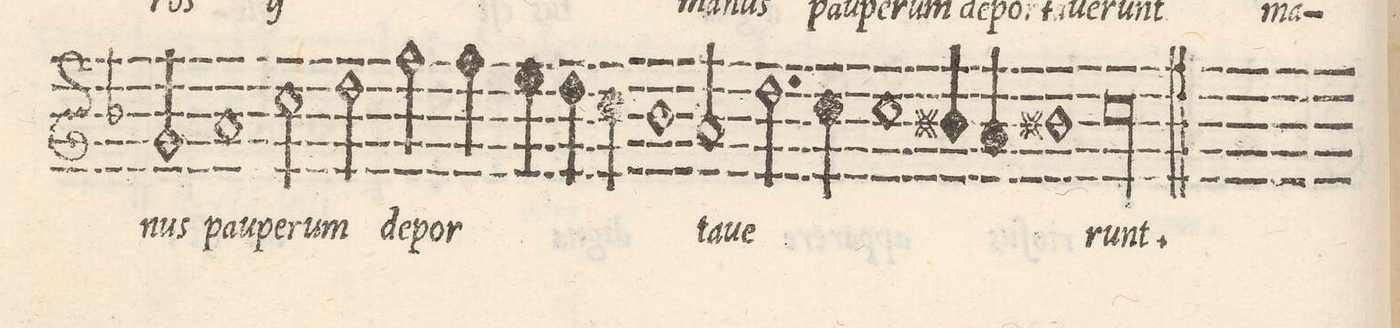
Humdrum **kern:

**kern	**text
*I"CANTVS	*
*clefG2	*
*k[b-]	*
*met(C|)	*
*M2/1	*
2g/	-nus
1a/	pau-
=58-	=58-
2cc\	-pe-
2dd\	-rum
2ff\	de-
=59-	=59-
4ff\	-por-
4ee\	.
4dd\	.
4cc\	.
1b-	.
=60-	=60-
2a/	-ta-
2.dd\	-ue-
4cc\	.
1cc\	.
=61-	=61-
4bn/	.
4a/	.
1bn	.
=62-	=62-
00cc	-runt.
==	==
*-	*-
